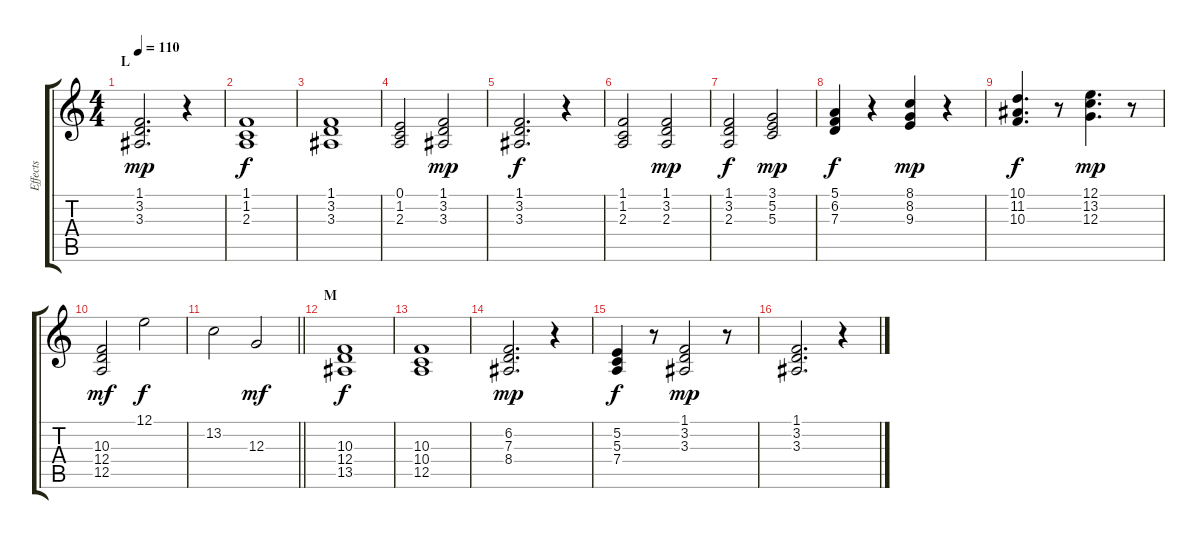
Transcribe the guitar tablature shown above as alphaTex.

\track ("Effects" "Effects") {instrument fx1rain}
\staff {score tabs}
\tuning (E4 B3 G3 D3 A2 E2) {hide}
\ts (4 4)
\section ("" "L")
\tempo 110
\clef g2
\ks c
(1.1 3.2 3.3).2{d dy mp} r.4 |
(1.1 1.2 2.3).1{dy f} |
(1.1 3.2 3.3).1 |
(0.1 1.2 2.3).2 (1.1 3.2 3.3).2{dy mp} |
(1.1 3.2 3.3).2{d dy f} r.4 |
(1.1 1.2 2.3).2 (1.1 3.2 2.3).2{dy mp} |
(1.1 3.2 2.3).2{dy f} (3.1 5.2 5.3).2{dy mp} |
(5.1 6.2 7.3).4{dy f} r.4 (8.1 8.2 9.3).4{dy mp} r.4 |
(10.1 11.2 10.3).4{d dy f} r.8 (12.1 13.2 12.3).4{d dy mp} r.8 |
(10.3 12.4 12.5).2{dy mf} 12.1.2{dy f} |
\barLineRight lightlight
13.2.2 12.3.2{dy mf} |
\section ("" "M")
(10.3 12.4 13.5).1{dy f} |
(10.3 10.4 12.5).1 |
(6.2 7.3 8.4).2{d dy mp} r.4 |
(5.2 5.3 7.4).4{dy f} r.8 (1.1 3.2 3.3).2{dy mp} r.8 |
(1.1 3.2 3.3).2{d} r.4
